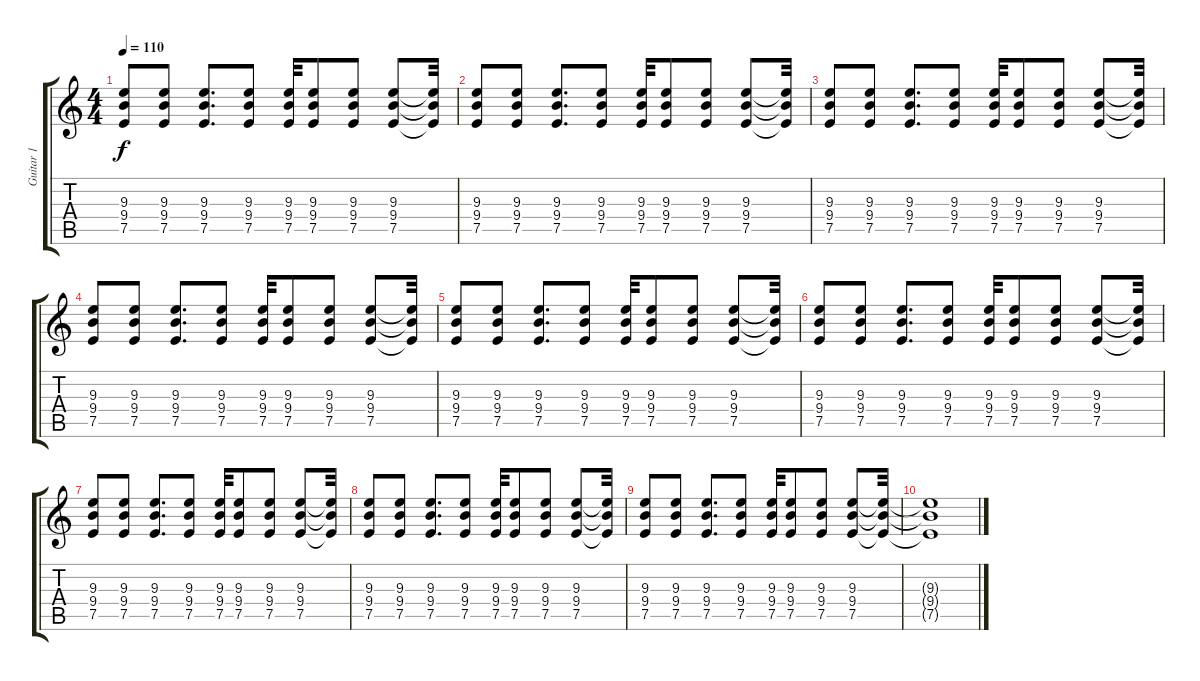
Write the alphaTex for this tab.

\track ("Guitar 1" "Guitar 1") {instrument acousticguitarsteel}
\staff {score tabs}
\tuning (E4 B3 G3 D3 A2 E2) {hide}
\ts (4 4)
\tempo 110
\clef g2
\ks c
(9.3 9.4 7.5).8{dy f} (9.3 9.4 7.5).8 (9.3 9.4 7.5).8{d} (9.3 9.4 7.5).8 (9.3 9.4 7.5).32 (9.3 9.4 7.5).8 (9.3 9.4 7.5).8 (9.3 9.4 7.5).8 (9.3{t} 9.4{t} 7.5{t}).32 |
(9.3 9.4 7.5).8 (9.3 9.4 7.5).8 (9.3 9.4 7.5).8{d} (9.3 9.4 7.5).8 (9.3 9.4 7.5).32 (9.3 9.4 7.5).8 (9.3 9.4 7.5).8 (9.3 9.4 7.5).8 (9.3{t} 9.4{t} 7.5{t}).32 |
(9.3 9.4 7.5).8 (9.3 9.4 7.5).8 (9.3 9.4 7.5).8{d} (9.3 9.4 7.5).8 (9.3 9.4 7.5).32 (9.3 9.4 7.5).8 (9.3 9.4 7.5).8 (9.3 9.4 7.5).8 (9.3{t} 9.4{t} 7.5{t}).32 |
(9.3 9.4 7.5).8 (9.3 9.4 7.5).8 (9.3 9.4 7.5).8{d} (9.3 9.4 7.5).8 (9.3 9.4 7.5).32 (9.3 9.4 7.5).8 (9.3 9.4 7.5).8 (9.3 9.4 7.5).8 (9.3{t} 9.4{t} 7.5{t}).32 |
(9.3 9.4 7.5).8 (9.3 9.4 7.5).8 (9.3 9.4 7.5).8{d} (9.3 9.4 7.5).8 (9.3 9.4 7.5).32 (9.3 9.4 7.5).8 (9.3 9.4 7.5).8 (9.3 9.4 7.5).8 (9.3{t} 9.4{t} 7.5{t}).32 |
(9.3 9.4 7.5).8 (9.3 9.4 7.5).8 (9.3 9.4 7.5).8{d} (9.3 9.4 7.5).8 (9.3 9.4 7.5).32 (9.3 9.4 7.5).8 (9.3 9.4 7.5).8 (9.3 9.4 7.5).8 (9.3{t} 9.4{t} 7.5{t}).32 |
(9.3 9.4 7.5).8 (9.3 9.4 7.5).8 (9.3 9.4 7.5).8{d} (9.3 9.4 7.5).8 (9.3 9.4 7.5).32 (9.3 9.4 7.5).8 (9.3 9.4 7.5).8 (9.3 9.4 7.5).8 (9.3{t} 9.4{t} 7.5{t}).32 |
(9.3 9.4 7.5).8 (9.3 9.4 7.5).8 (9.3 9.4 7.5).8{d} (9.3 9.4 7.5).8 (9.3 9.4 7.5).32 (9.3 9.4 7.5).8 (9.3 9.4 7.5).8 (9.3 9.4 7.5).8 (9.3{t} 9.4{t} 7.5{t}).32 |
(9.3 9.4 7.5).8 (9.3 9.4 7.5).8 (9.3 9.4 7.5).8{d} (9.3 9.4 7.5).8 (9.3 9.4 7.5).32 (9.3 9.4 7.5).8 (9.3 9.4 7.5).8 (9.3 9.4 7.5).8 (9.3{t} 9.4{t} 7.5{t}).32 |
(9.3{t} 9.4{t} 7.5{t}).1
